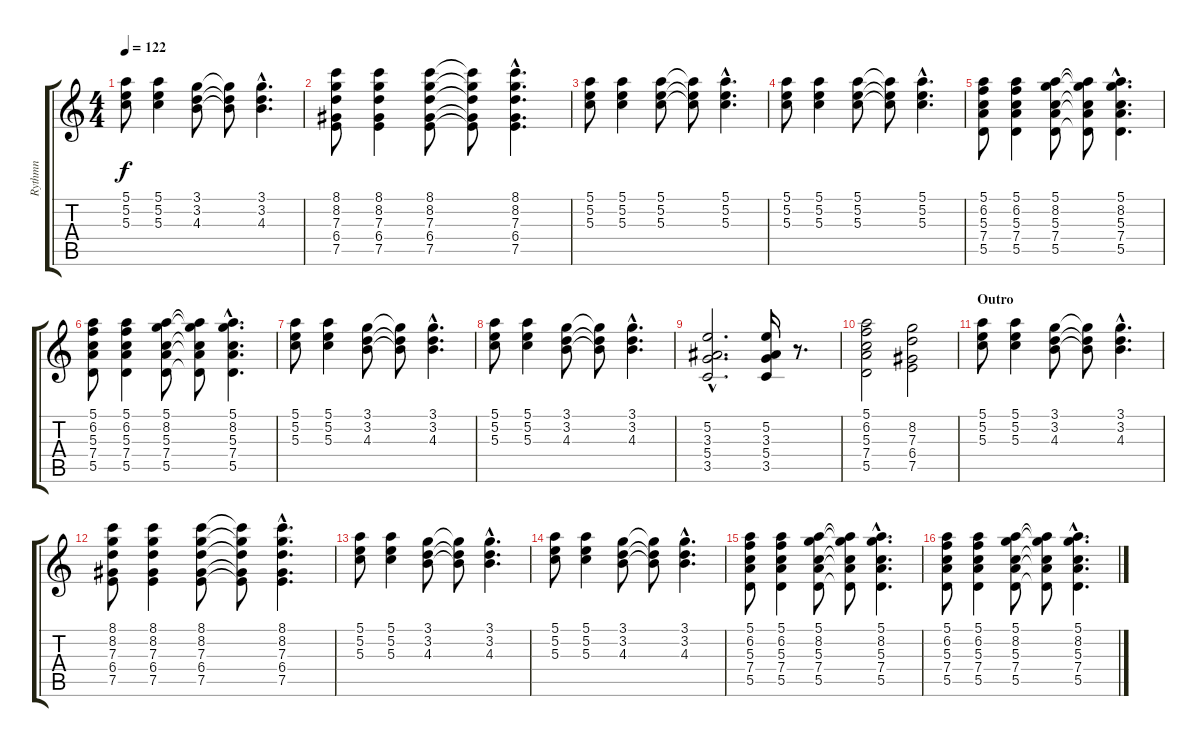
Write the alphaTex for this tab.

\track ("Rythmn" "Rythmn") {instrument electricguitarjazz}
\staff {score tabs}
\tuning (E4 B3 G3 D3 A2 E2) {hide}
\ts (4 4)
\tempo 122
\clef g2
\ks c
(5.1 5.2 5.3).8{dy f} (5.1 5.2 5.3).4 (3.1 3.2 4.3).8 (3.1{t} 3.2{t} 4.3{t}).8 (3.1{hac} 3.2{hac} 4.3{hac}).4{d} |
(8.1 8.2 7.3 6.4 7.5).8 (8.1 8.2 7.3 6.4 7.5).4 (8.1 8.2 7.3 6.4 7.5).8 (8.1{t} 8.2{t} 7.3{t} 6.4{t} 7.5{t}).8 (8.1{hac} 8.2{hac} 7.3{hac} 6.4{hac} 7.5{hac}).4{d} |
(5.1 5.2 5.3).8 (5.1 5.2 5.3).4 (5.1 5.2 5.3).8 (5.1{t} 5.2{t} 5.3{t}).8 (5.1{hac} 5.2{hac} 5.3{hac}).4{d} |
(5.1 5.2 5.3).8 (5.1 5.2 5.3).4 (5.1 5.2 5.3).8 (5.1{t} 5.2{t} 5.3{t}).8 (5.1{hac} 5.2{hac} 5.3{hac}).4{d} |
(5.1 6.2 5.3 7.4 5.5).8 (5.1 6.2 5.3 7.4 5.5).4 (5.1 8.2 5.3 7.4 5.5).8 (5.1{t} 8.2{t} 5.3{t} 7.4{t} 5.5{t}).8 (5.1{hac} 8.2{hac} 5.3{hac} 7.4{hac} 5.5{hac}).4{d} |
(5.1 6.2 5.3 7.4 5.5).8 (5.1 6.2 5.3 7.4 5.5).4 (5.1 8.2 5.3 7.4 5.5).8 (5.1{t} 8.2{t} 5.3{t} 7.4{t} 5.5{t}).8 (5.1{hac} 8.2{hac} 5.3{hac} 7.4{hac} 5.5{hac}).4{d} |
(5.1 5.2 5.3).8 (5.1 5.2 5.3).4 (3.1 3.2 4.3).8 (3.1{t} 3.2{t} 4.3{t}).8 (3.1{hac} 3.2{hac} 4.3{hac}).4{d} |
(5.1 5.2 5.3).8 (5.1 5.2 5.3).4 (3.1 3.2 4.3).8 (3.1{t} 3.2{t} 4.3{t}).8 (3.1{hac} 3.2{hac} 4.3{hac}).4{d} |
(5.2{hac} 3.3{hac} 5.4{hac} 3.5{hac}).2{d} (5.2 3.3 5.4 3.5).16 r.8{d} |
(5.1 6.2 5.3 7.4 5.5).2 (8.2 7.3 6.4 7.5).2 |
\section ("" "Outro")
(5.1 5.2 5.3).8 (5.1 5.2 5.3).4 (3.1 3.2 4.3).8 (3.1{t} 3.2{t} 4.3{t}).8 (3.1{hac} 3.2{hac} 4.3{hac}).4{d} |
(8.1 8.2 7.3 6.4 7.5).8 (8.1 8.2 7.3 6.4 7.5).4 (8.1 8.2 7.3 6.4 7.5).8 (8.1{t} 8.2{t} 7.3{t} 6.4{t} 7.5{t}).8 (8.1{hac} 8.2{hac} 7.3{hac} 6.4{hac} 7.5{hac}).4{d} |
(5.1 5.2 5.3).8 (5.1 5.2 5.3).4 (3.1 3.2 4.3).8 (3.1{t} 3.2{t} 4.3{t}).8 (3.1{hac} 3.2{hac} 4.3{hac}).4{d} |
(5.1 5.2 5.3).8 (5.1 5.2 5.3).4 (3.1 3.2 4.3).8 (3.1{t} 3.2{t} 4.3{t}).8 (3.1{hac} 3.2{hac} 4.3{hac}).4{d} |
(5.1 6.2 5.3 7.4 5.5).8 (5.1 6.2 5.3 7.4 5.5).4 (5.1 8.2 5.3 7.4 5.5).8 (5.1{t} 8.2{t} 5.3{t} 7.4{t} 5.5{t}).8 (5.1{hac} 8.2{hac} 5.3{hac} 7.4{hac} 5.5{hac}).4{d} |
(5.1 6.2 5.3 7.4 5.5).8 (5.1 6.2 5.3 7.4 5.5).4 (5.1 8.2 5.3 7.4 5.5).8 (5.1{t} 8.2{t} 5.3{t} 7.4{t} 5.5{t}).8 (5.1{hac} 8.2{hac} 5.3{hac} 7.4{hac} 5.5{hac}).4{d}
